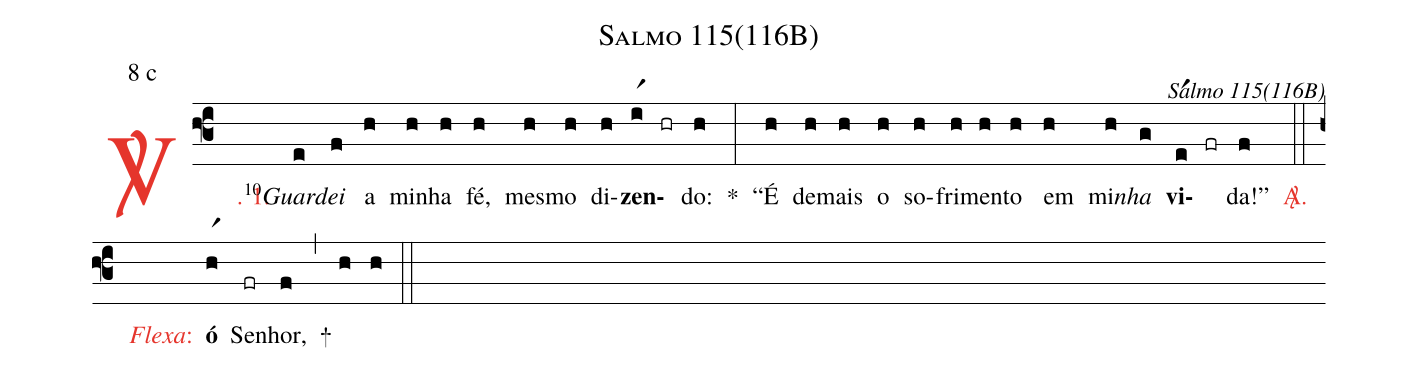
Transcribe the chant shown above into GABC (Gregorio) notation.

name: Salmo 115(116B);
mode: 8;
mode-differentia: c;
commentary: Salmo 115(116B);
%%
(f3)

<c><sp>V/</sp>. 1.</c>() <v>\VSup{10}</v><i>Guar</i>(e)<i>dei</i>(f) a(h) mi(h)nha(h) fé,(h) mes(h)mo(h) di(h)<b>zen</b>(ir1)(hr)do:(h) *(:) “É(h) de(h)mais(h) o(h) so(h)fri(h)men(h)to(h) em(h) mi(h)<i>nha</i>(g) <b>vi</b>(er1)(fr)da!”(f)

<c><sp>A/</sp>.</c>(::)

<nlba><c><i>Flexa</i>:</c>() <b>ó</b></nlba>(hr1) Se(fr)nhor,(f) +(,) (h) (h)

(::)
